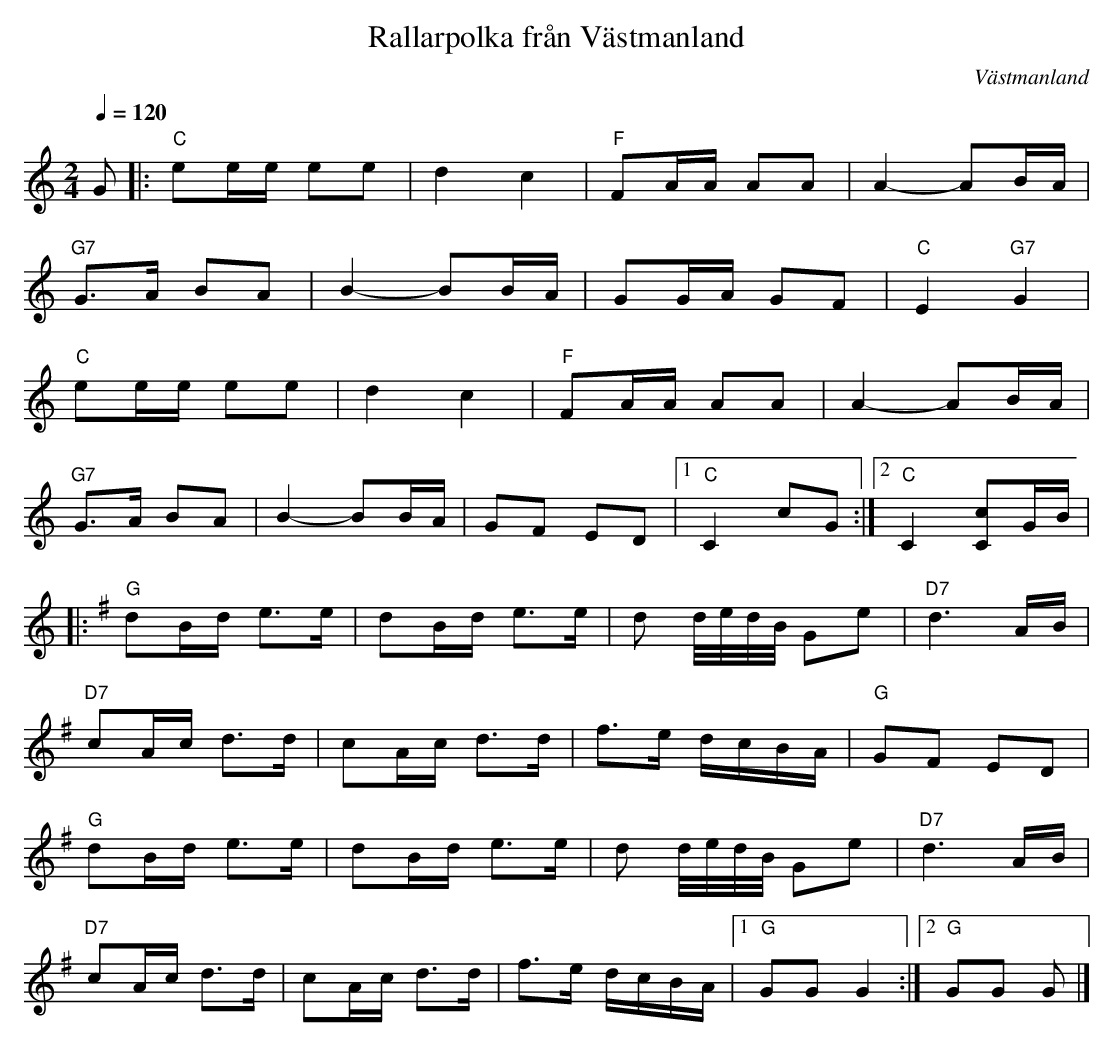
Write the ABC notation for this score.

X:1
T:Rallarpolka från Västmanland
O:Västmanland
M:2/4
L:1/8
Q:1/4=120
K:C
G |: "C"ee/2e/2 ee | d2c2 | "F"FA/2A/2 AA | A2- AB/2A/2 |
"G7"G>A BA | B2- BB/2A/2 | GG/2A/2 GF | "C"E2"G7"G2 |
"C"ee/2e/2 ee | d2c2 | "F"FA/2A/2 AA | A2- AB/2A/2 |
"G7"G>A BA | B2- BB/2A/2 | GF ED |1 "C"C2 cG :|2 "C"C2 [Cc]G/2B/2 |
|: [K:Gmaj]"G"dB/2d/2 e>e | dB/2d/2 e>e | d d/4e/4d/4B/4 Ge | "D7"d3 A/2B/2 |
"D7"cA/2c/2 d>d | cA/2c/2 d>d | f>e d/2c/2B/2A/2 | "G"GF ED |
"G"dB/2d/2 e>e | dB/2d/2 e>e | d d/4e/4d/4B/4 Ge | "D7"d3 A/2B/2 |
"D7"cA/2c/2 d>d | cA/2c/2 d>d | f>e d/2c/2B/2A/2 |1 "G"GG G2 :|2 "G"GG G |]
